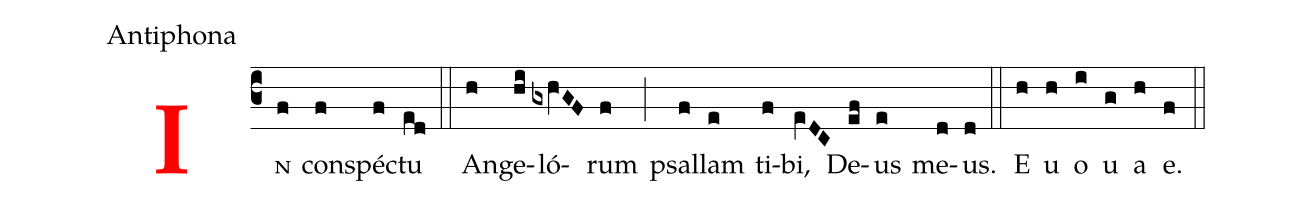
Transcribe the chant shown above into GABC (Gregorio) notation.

office-part: Antiphona;
%%
<v>\bf\textcolor{red}{I}</v><v>\sc{n}</v>(c3f) con(f)spéc(f)tu(ed) (::)
An(h)ge(hi)ló(gxhVGF)rum(f) (;) psal(f)lam(e) ti(f)bi,(eVDC) De(ef)us(e)  me(d)us.(d)  (::) E(h) u(h) o(i) u(g) a(h) e.(f) (::)
